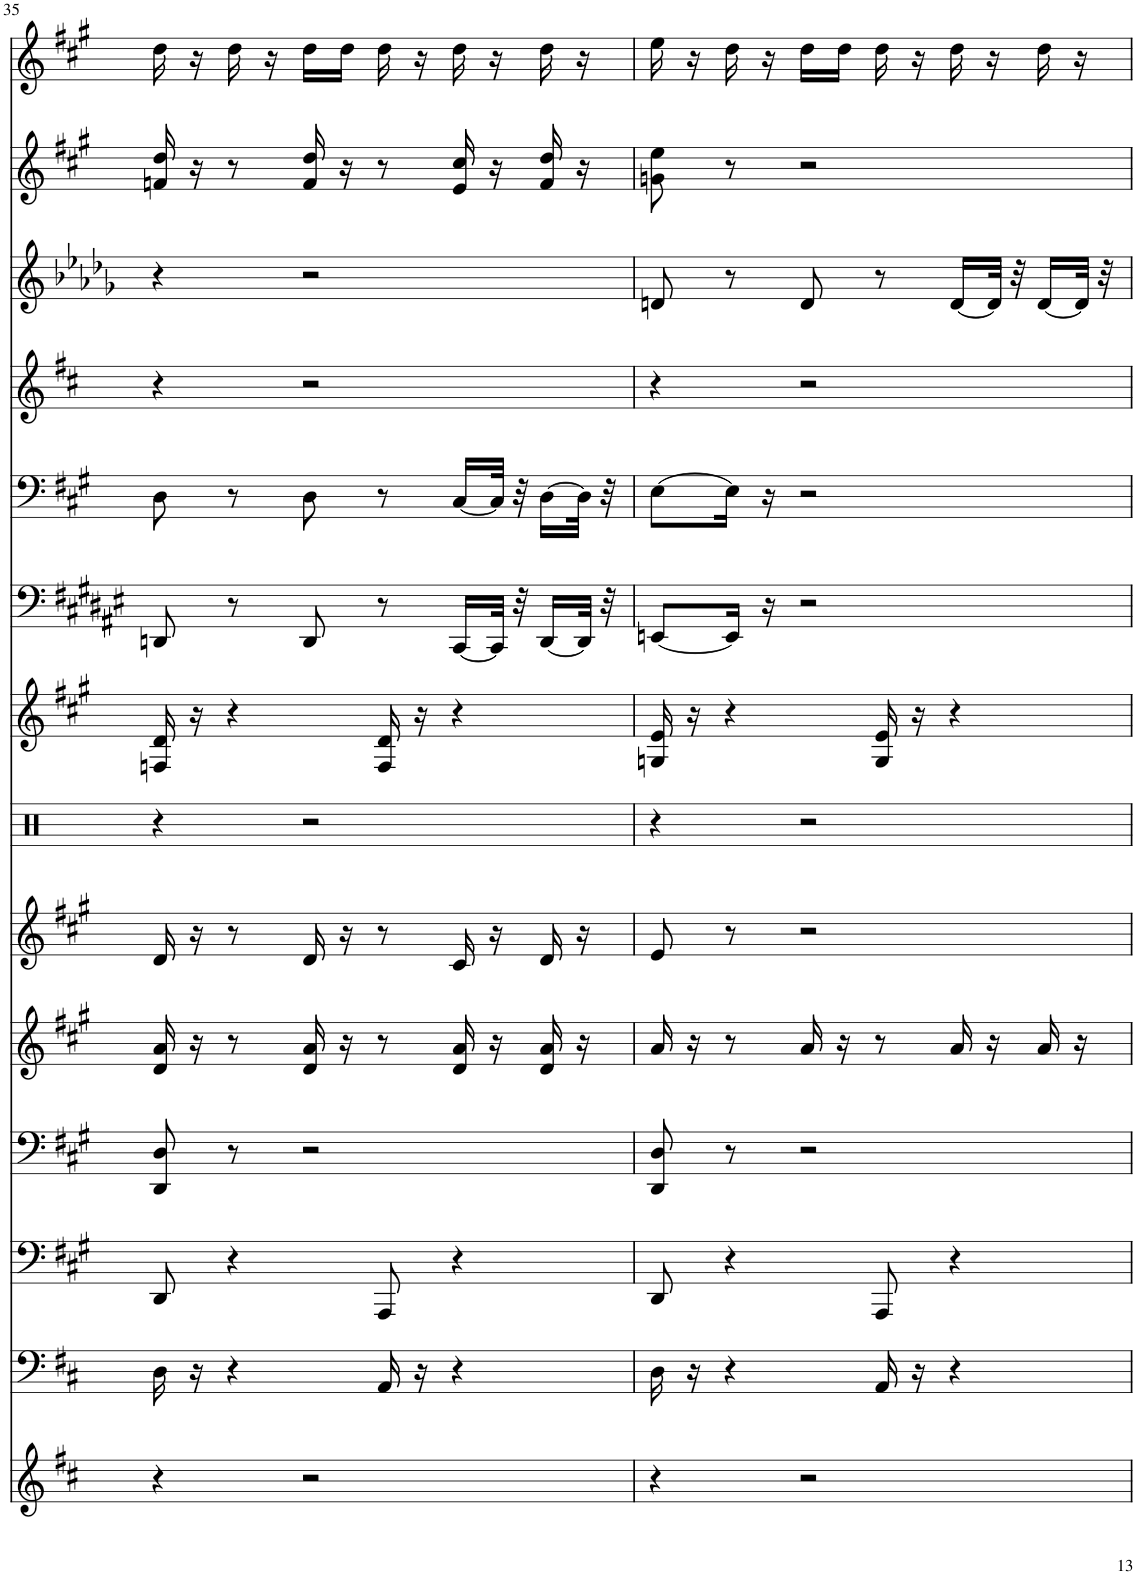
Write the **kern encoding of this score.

**kern	**kern	**kern	**kern	**kern	**kern	**kern	**kern	**kern	**kern	**kern	**kern	**kern	**kern
*part14	*part13	*part12	*part11	*part10	*part9	*part8	*part7	*part6	*part5	*part4	*part3	*part2	*part1
*staff14	*staff13	*staff12	*staff11	*staff10	*staff9	*staff8	*staff7	*staff6	*staff5	*staff4	*staff3	*staff2	*staff1
*I"Brass	*I"Timpani	*I"D.Basses	*I"Cellos	*I"Violas	*I"Violins	*I"Cymbals	*I"Male-voice Choir	*I"Tuba	*I"Trombones	*I"Trumpet I	*I"French Horns	*I"2 Violins	*I"Trumpet II
*I'Brs	*I'Timp	*	*	*	*	*	*I'Ch	*I'Tba	*I'Trb	*I'Tpt	*I'Hn	*	*I'Tpt
!!LO:PB:g=z
*clefG2	*clefF4	*clefF4	*clefF4	*clefG2	*clefG2	*clefX	*clefG2	*clefF4	*clefF4	*clefG2	*clefG2	*clefG2	*clefG2
*	*	*Trd7c12	*	*	*	*	*	*	*	*Trd1c2	*Trd4c7	*	*Trd1c2
*k[f#c#]	*k[f#c#]	*k[f#c#g#]	*k[f#c#g#]	*k[f#c#g#]	*k[f#c#g#]	*k[]	*k[f#c#g#]	*k[f#c#g#d#a#e#]	*k[f#c#g#]	*k[f#c#]	*k[b-e-a-d-g-]	*k[f#c#g#]	*k[f#c#g#]
*M6/8	*M6/8	*M6/8	*M6/8	*M6/8	*M6/8	*M6/8	*M6/8	*M6/8	*M6/8	*M6/8	*M6/8	*M6/8	*M6/8
=35	=35	=35	=35	=35	=35	=35	=35	=35	=35	=35	=35	=35	=35
4r	16D\	8DD/	8DD/ 8D/	16d/ 16a/	16d/	4r	16Fn/ 16d/	8DDn/	8D\	4r	4r	16fn/ 16dd/	16dd\
.	16r	.	.	16r	16r	.	16r	.	.	.	.	16r	16r
.	4r	4r	8r	8r	8r	.	4r	8r	8r	.	.	8r	16dd\
.	.	.	.	.	.	.	.	.	.	.	.	.	16r
2r	.	.	2r	16d/ 16a/	16d/	2r	.	8DD/	8D\	2r	2r	16f/ 16dd/	16dd\LL
.	.	.	.	16r	16r	.	.	.	.	.	.	16r	16dd\JJ
.	16AA/	8AAA/	.	8r	8r	.	16F/ 16d/	8r	8r	.	.	8r	16dd\
.	16r	.	.	.	.	.	16r	.	.	.	.	.	16r
.	4r	4r	.	16d/ 16a/	16c#/	.	4r	[16CC#/LL	[16C#/LL	.	.	16e/ 16cc#/	16dd\
.	.	.	.	16r	16r	.	.	32CC#/JJk]	32C#/JJk]	.	.	16r	16r
.	.	.	.	.	.	.	.	32r	32r	.	.	.	.
.	.	.	.	16d/ 16a/	16d/	.	.	[16DD/LL	[16D\LL	.	.	16f/ 16dd/	16dd\
.	.	.	.	16r	16r	.	.	32DD/JJk]	32D\JJk]	.	.	16r	16r
.	.	.	.	.	.	.	.	32r	32r	.	.	.	.
=36	=36	=36	=36	=36	=36	=36	=36	=36	=36	=36	=36	=36	=36
4r	16D\	8DD/	8DD/ 8D/	16a/	8e/	4r	16Gn/ 16e/	[8EEn/L	[8E\L	4r	8dn/	8gn\ 8ee\	16ee\
.	16r	.	.	16r	.	.	16r	.	.	.	.	.	16r
.	4r	4r	8r	8r	8r	.	4r	16EE/Jk]	16E\Jk]	.	8r	8r	16dd\
.	.	.	.	.	.	.	.	16r	16r	.	.	.	16r
2r	.	.	2r	16a/	2r	2r	.	2r	2r	2r	8d/	2r	16dd\LL
.	.	.	.	16r	.	.	.	.	.	.	.	.	16dd\JJ
.	16AA/	8AAA/	.	8r	.	.	16G/ 16e/	.	.	.	8r	.	16dd\
.	16r	.	.	.	.	.	16r	.	.	.	.	.	16r
.	4r	4r	.	16a/	.	.	4r	.	.	.	[16d/LL	.	16dd\
.	.	.	.	16r	.	.	.	.	.	.	32d/JJk]	.	16r
.	.	.	.	.	.	.	.	.	.	.	32r	.	.
.	.	.	.	16a/	.	.	.	.	.	.	[16d/LL	.	16dd\
.	.	.	.	16r	.	.	.	.	.	.	32d/JJk]	.	16r
.	.	.	.	.	.	.	.	.	.	.	32r	.	.
=	=	=	=	=	=	=	=	=	=	=	=	=	=
*-	*-	*-	*-	*-	*-	*-	*-	*-	*-	*-	*-	*-	*-
